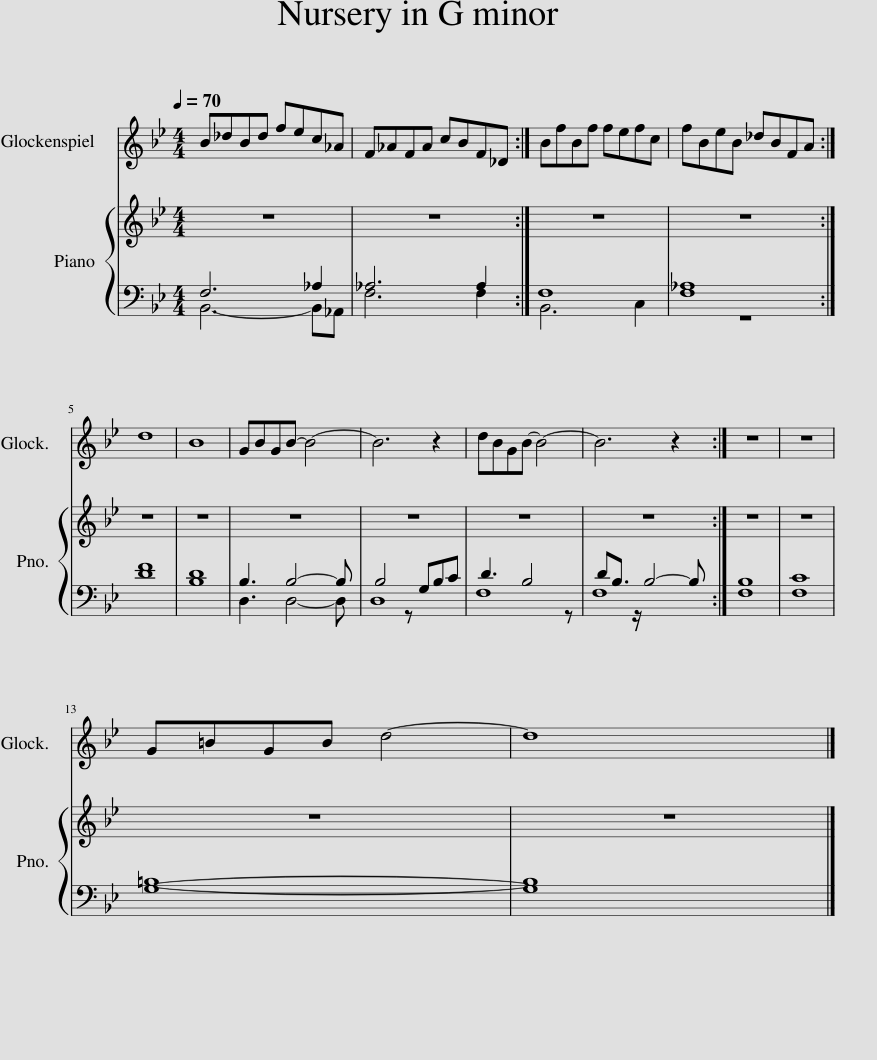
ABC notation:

X:1
%%score 1 ( 2 3 )
L:1/8
Q:1/4=70
M:4/4
I:linebreak $
K:Bb
V:1 treble transpose=24
V:2 bass
V:3 bass
V:1
 B_dBd fec_A | F_AFA cBF_D :| BfBf fefc | fBeB _dBFA :|$ d8 | %5
 B8 | GBGB- B4- | B6 z2 | dBGB- B4- | B6 z2 :| %10
 z8 | z8 |$ G=BGB d4- | d8 |] %14
V:2
 F,6 _A,2 | _A,6 A,2 :| F,8 | [F,_A,]8 :|$ [DF]8 | %5
 [B,D]8 | D,3 B,4- B, | D,8 | F,8 | F,8 :| %10
 F,8 | F,8 |$ G,8- | G,8 |] %14
V:3
 B,,6- B,,_A,, | F,6 F,2 :| B,,6 C,2 | z8 :|$ x8 | %5
 x8 | B,3 D,4- D, | B,4 z G,B,C | D3 B,4 z | DB,3/2 z/ B,4- B, :| %10
 B,8 | C8 |$ =B,8- | B,8 |] %14
